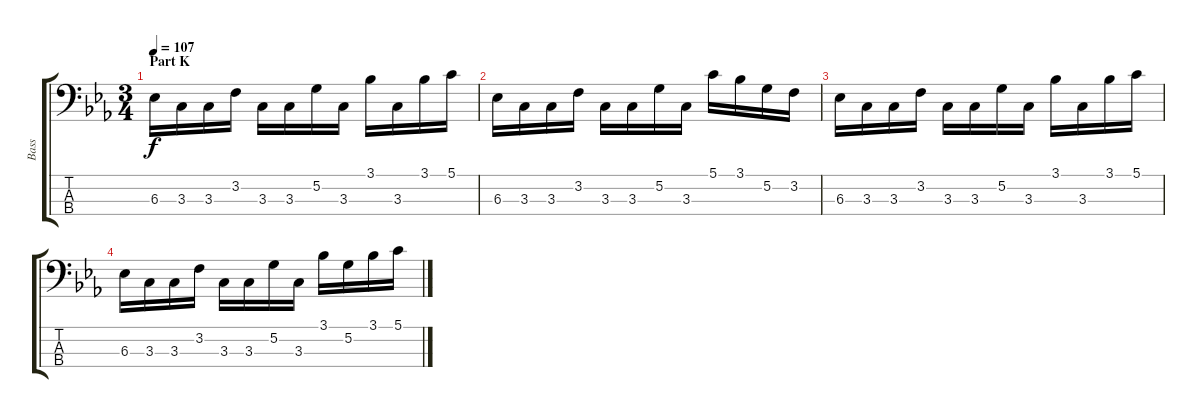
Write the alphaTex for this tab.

\track ("Bass" "Bass") {instrument electricbasspick}
\staff {score tabs}
\tuning (G2 D2 A1 E1) {hide}
\ts (3 4)
\section ("" "Part K")
\tempo 107
\clef f4
\ks eb
6.3.16{dy f} 3.3.16 3.3.16 3.2.16 3.3.16 3.3.16 5.2.16 3.3.16 3.1.16 3.3.16 3.1.16 5.1.16 |
6.3.16 3.3.16 3.3.16 3.2.16 3.3.16 3.3.16 5.2.16 3.3.16 5.1.16 3.1.16 5.2.16 3.2.16 |
6.3.16 3.3.16 3.3.16 3.2.16 3.3.16 3.3.16 5.2.16 3.3.16 3.1.16 3.3.16 3.1.16 5.1.16 |
6.3.16 3.3.16 3.3.16 3.2.16 3.3.16 3.3.16 5.2.16 3.3.16 3.1.16 5.2.16 3.1.16 5.1.16
